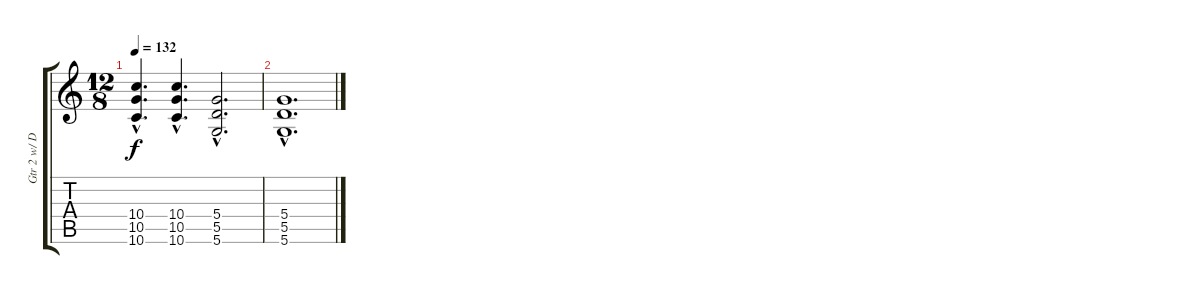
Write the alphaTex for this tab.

\track ("Gtr 2 w/ Dist." "Gtr 2 w/ D") {instrument distortionguitar}
\staff {score tabs}
\tuning (E4 B3 G3 D3 A2 D2) {hide}
\ts (12 8)
\tempo 132
\clef g2
\ks c
(10.4{hac} 10.5{hac} 10.6{hac}).4{d dy f} (10.4{hac} 10.5{hac} 10.6{hac}).4{d} (5.4{hac} 5.5{hac} 5.6{hac}).2{d} |
(5.4{hac} 5.5{hac} 5.6{hac}).1{d}
